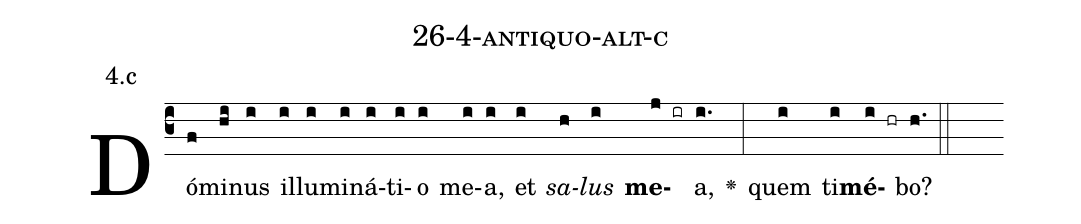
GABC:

name: 26-4-antiquo-alt-c;
annotation: 4.c;
%%
(c3)Dó(f)mi(hi)nus(i) il(i)lu(i)mi(i)ná(i)ti(i)o(i) me(i)a,(i) et(i) <i>sa</i>(h)<i>lus</i>(i) <b>me</b>(j ir)a,(i.) <v>\greheightstar</v>(:) quem(i) ti(i)<b>mé</b>(i hr)bo?(h.) (::)


%E(i) u(i) o(i) u(i) a(i) e.(h.) (::)
